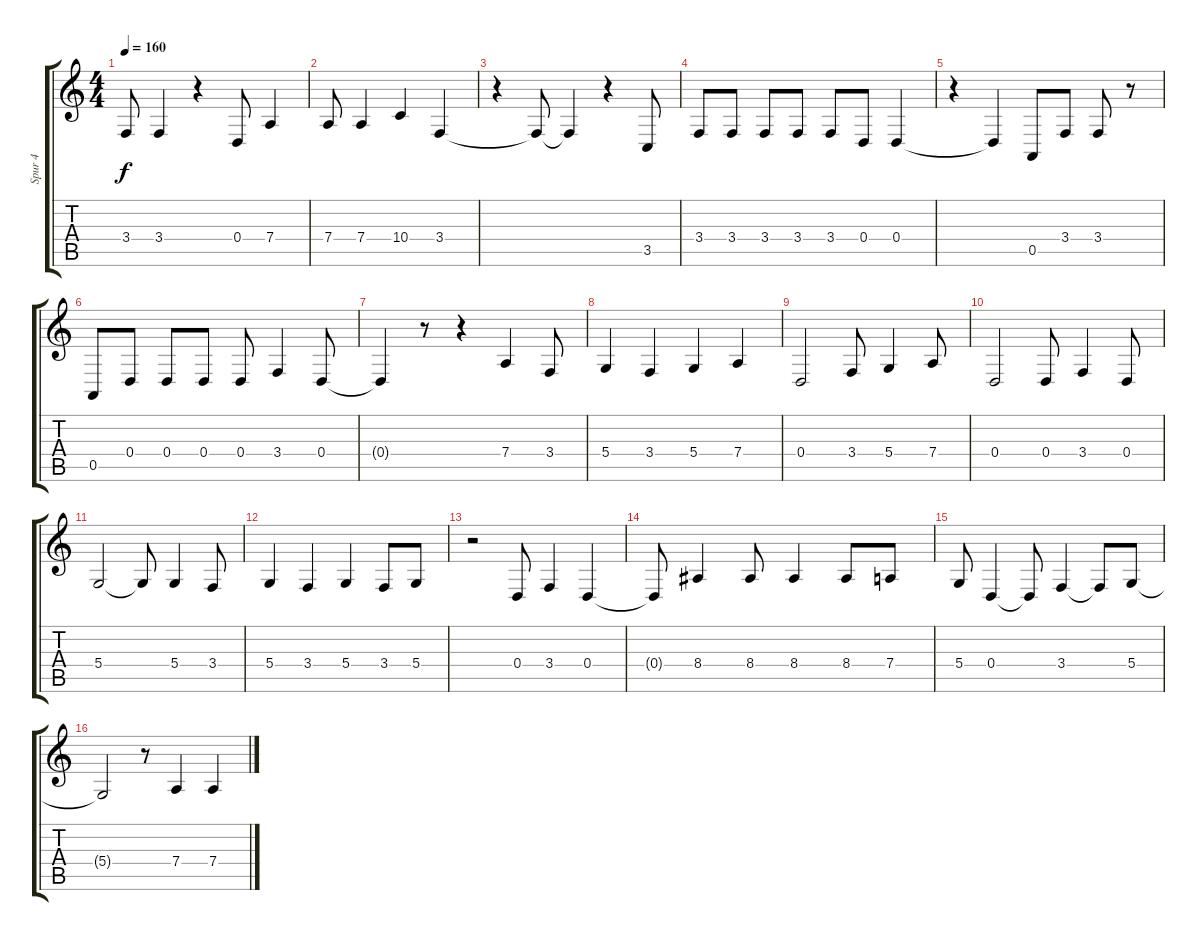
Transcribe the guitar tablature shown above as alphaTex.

\track ("Spur 4" "Spur 4") {instrument tenorsax}
\staff {score tabs}
\tuning (E4 B3 G3 D3 A2 E2) {hide}
\ts (4 4)
\tempo 160
\clef g2
\ks c
3.4.8{dy f} 3.4.4 r.4 0.4.8 7.4.4 |
7.4.8 7.4.4 10.4.4 3.4.4 |
r.4 3.4{t}.8 3.4{t}.4 r.4 3.5.8 |
3.4.8 3.4.8 3.4.8 3.4.8 3.4.8 0.4.8 0.4.4 |
r.4 0.4{t}.4 0.5.8 3.4.8 3.4.8 r.8 |
0.5.8 0.4.8 0.4.8 0.4.8 0.4.8 3.4.4 0.4.8 |
0.4{t}.4 r.8 r.4 7.4.4 3.4.8 |
5.4.4 3.4.4 5.4.4 7.4.4 |
0.4.2 3.4.8 5.4.4 7.4.8 |
0.4.2 0.4.8 3.4.4 0.4.8 |
5.4.2 5.4{t}.8 5.4.4 3.4.8 |
5.4.4 3.4.4 5.4.4 3.4.8 5.4.8 |
r.2 0.4.8 3.4.4 0.4.4 |
0.4{t}.8 8.4.4 8.4.8 8.4.4 8.4.8 7.4.8 |
5.4.8 0.4.4 0.4{t}.8 3.4.4 3.4{t}.8 5.4.8 |
5.4{t}.2 r.8 7.4.4 7.4.4
